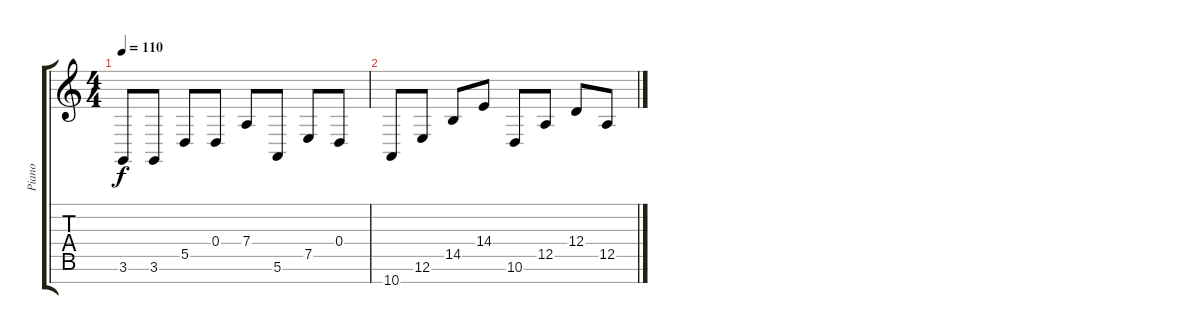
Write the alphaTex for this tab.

\track ("Piano" "Piano") {instrument electricgrandpiano}
\staff {score tabs}
\tuning (E4 B3 G3 D3 A2 E2 B1) {hide}
\ts (4 4)
\tempo 110
\clef g2
\ks c
3.6.8{dy f} 3.6.8 5.5.8 0.4.8 7.4.8 5.6.8 7.5.8 0.4.8 |
10.7.8 12.6.8 14.5.8 14.4.8 10.6.8 12.5.8 12.4.8 12.5.8
